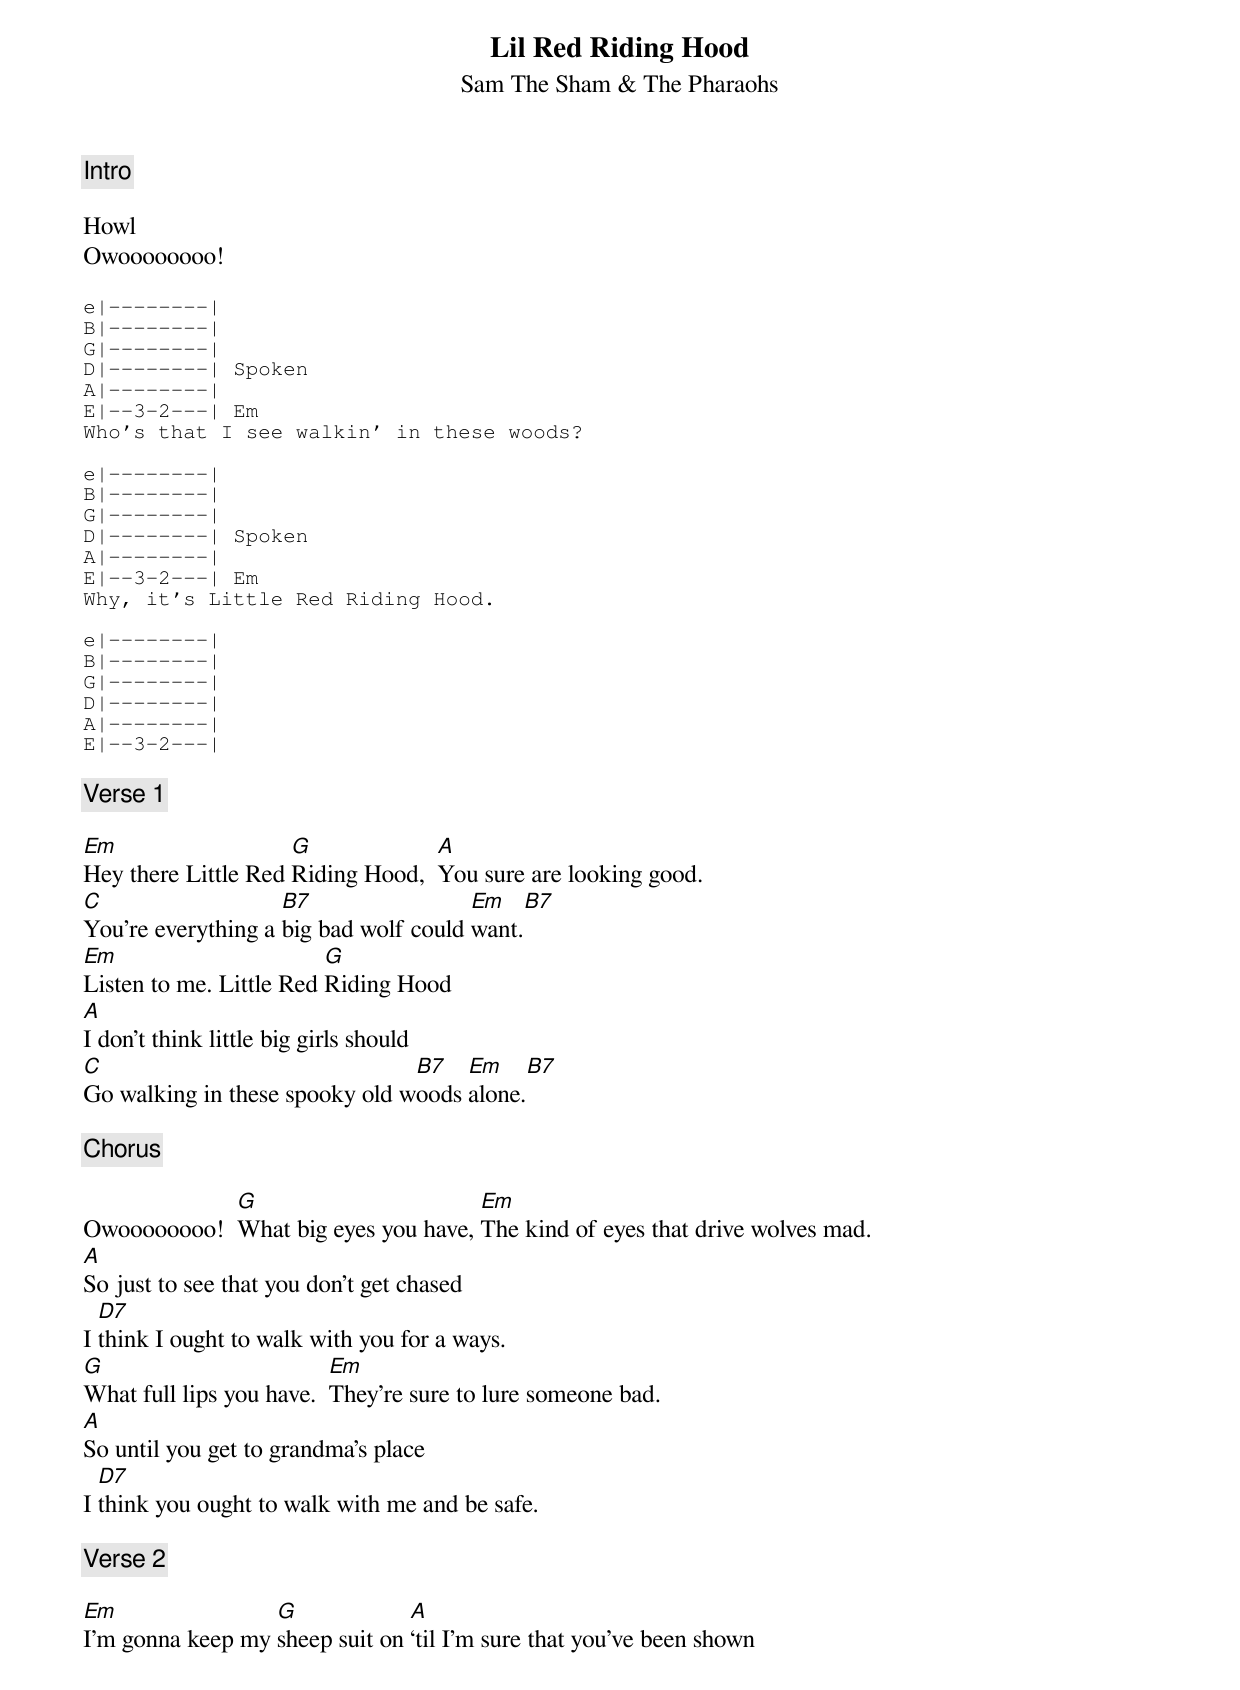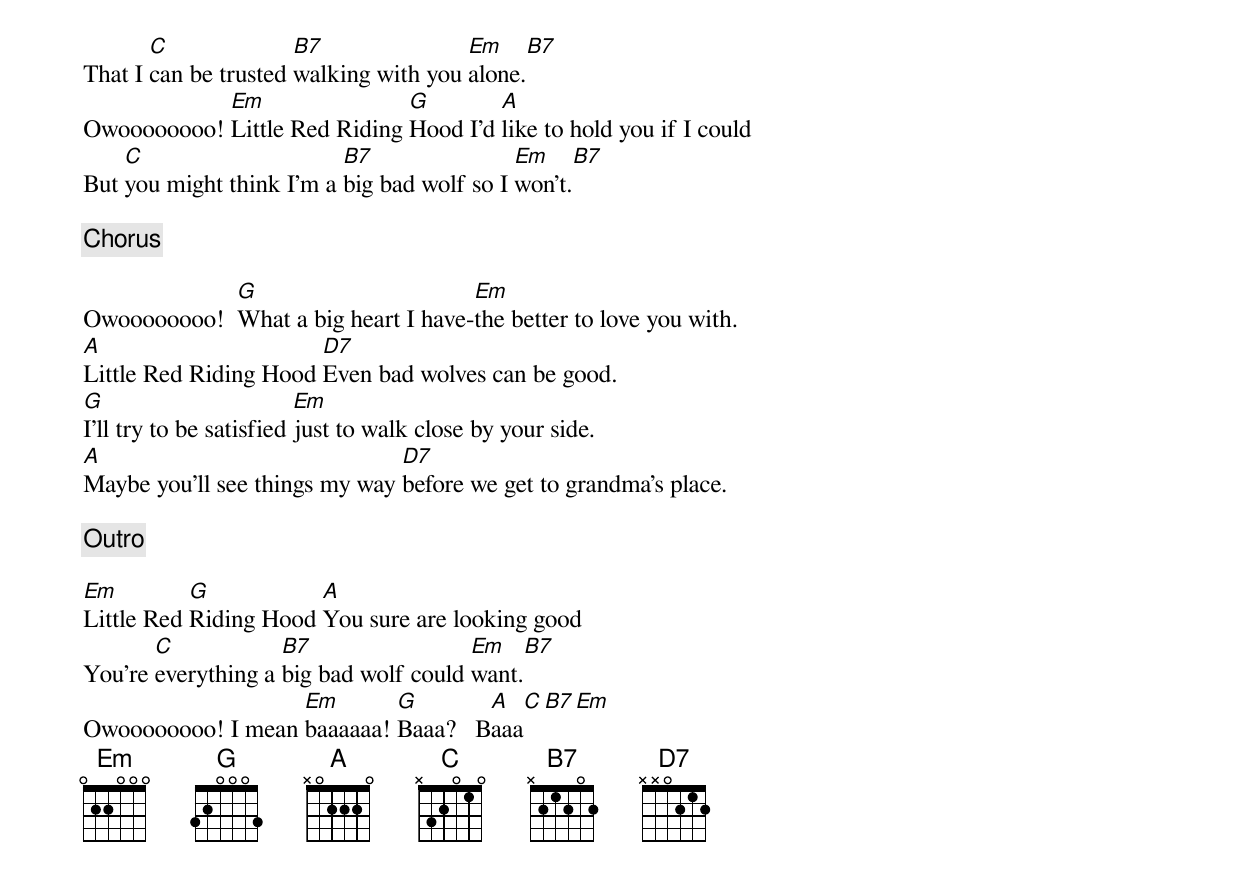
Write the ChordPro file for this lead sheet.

{t: Lil Red Riding Hood}
{st: Sam The Sham & The Pharaohs}

{c: Intro}

Howl
Owoooooooo!

{sot}
e|--------|
B|--------|
G|--------|
D|--------| Spoken
A|--------|
E|--3-2---| Em
Who's that I see walkin' in these woods?

e|--------|
B|--------|
G|--------|
D|--------| Spoken
A|--------|
E|--3-2---| Em
Why, it's Little Red Riding Hood.

e|--------|
B|--------|
G|--------|
D|--------|
A|--------|
E|--3-2---|
{eot}

{c: Verse 1}

[Em]Hey there Little Red [G]Riding Hood,  [A]You sure are looking good.
[C]You're everything a [B7]big bad wolf could [Em]want.[B7]
[Em]Listen to me. Little Red [G]Riding Hood
[A]I don't think little big girls should
[C]Go walking in these spooky old w[B7]oods [Em]alone.[B7]

{c: Chorus}

Owoooooooo!  [G]What big eyes you have, [Em]The kind of eyes that drive wolves mad.
[A]So just to see that you don't get chased
I [D7]think I ought to walk with you for a ways.
[G]What full lips you have.  [Em]They're sure to lure someone bad.
[A]So until you get to grandma's place
I [D7]think you ought to walk with me and be safe.

{c: Verse 2}

[Em]I'm gonna keep my [G]sheep suit on [A]‘til I'm sure that you've been shown
That I [C]can be trusted [B7]walking with you [Em]alone.[B7]
Owoooooooo! [Em]Little Red Riding [G]Hood I'd [A]like to hold you if I could
But [C]you might think I'm a [B7]big bad wolf so I [Em]won't.[B7]

{c: Chorus}

Owoooooooo!  [G]What a big heart I have-[Em]the better to love you with.
[A]Little Red Riding Hood [D7]Even bad wolves can be good.
[G]I'll try to be satisfied [Em]just to walk close by your side.
[A]Maybe you'll see things my way [D7]before we get to grandma's place.

{c: Outro}

[Em]Little Red [G]Riding Hood [A]You sure are looking good
You're [C]everything a [B7]big bad wolf could [Em]want.[B7]
Owoooooooo! I mean [Em]baaaaaa! [G]Baaa?   B[A]aaa[C][B7][Em]
